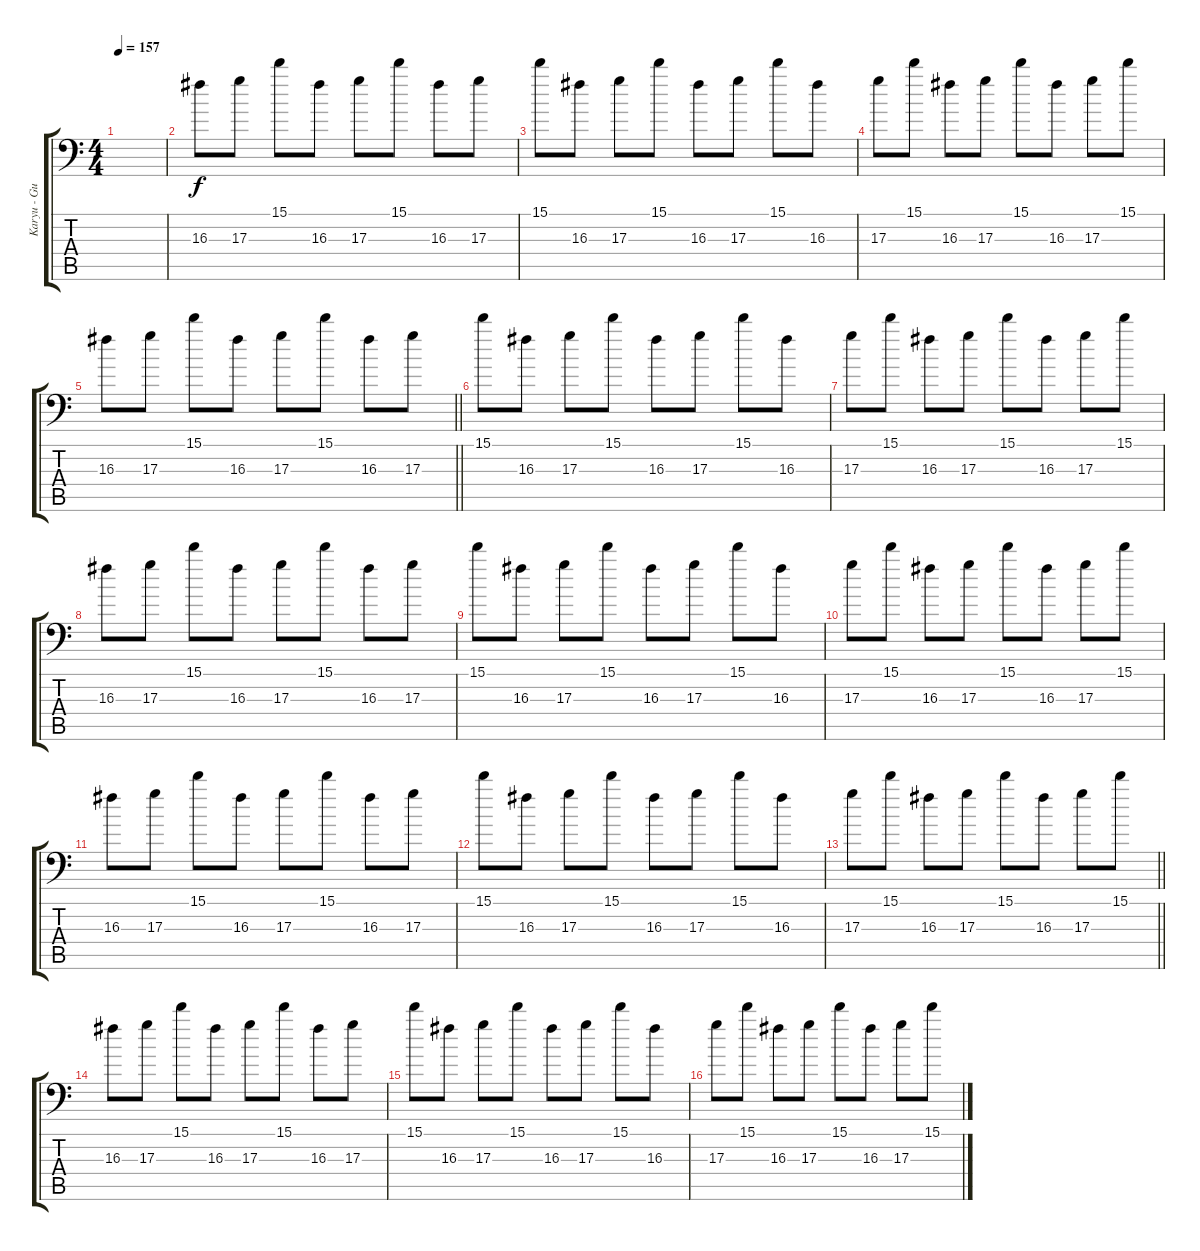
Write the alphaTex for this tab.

\track ("Karyu - Guitar 3" "Karyu - Gu") {instrument distortionguitar}
\staff {score tabs}
\tuning (B3 Gb3 D3 A2 E2 A1) {hide}
\ts (4 4)
\tempo 157
\clef f4
\ks c
|
16.3.8{volume 13 instrument distortionguitar} 17.3.8 15.1.8 16.3.8 17.3.8 15.1.8 16.3.8 17.3.8 |
15.1.8 16.3.8 17.3.8 15.1.8 16.3.8 17.3.8 15.1.8 16.3.8 |
17.3.8 15.1.8 16.3.8 17.3.8 15.1.8 16.3.8 17.3.8 15.1.8 |
\barLineRight lightlight
16.3.8 17.3.8 15.1.8 16.3.8 17.3.8 15.1.8 16.3.8 17.3.8 |
\section ("" "")
15.1.8 16.3.8 17.3.8 15.1.8 16.3.8 17.3.8 15.1.8 16.3.8 |
17.3.8 15.1.8 16.3.8 17.3.8 15.1.8 16.3.8 17.3.8 15.1.8 |
16.3.8 17.3.8 15.1.8 16.3.8 17.3.8 15.1.8 16.3.8 17.3.8 |
15.1.8 16.3.8 17.3.8 15.1.8 16.3.8 17.3.8 15.1.8 16.3.8 |
17.3.8 15.1.8 16.3.8 17.3.8 15.1.8 16.3.8 17.3.8 15.1.8 |
16.3.8 17.3.8 15.1.8 16.3.8 17.3.8 15.1.8 16.3.8 17.3.8 |
15.1.8 16.3.8 17.3.8 15.1.8 16.3.8 17.3.8 15.1.8 16.3.8 |
\barLineRight lightlight
17.3.8 15.1.8 16.3.8 17.3.8 15.1.8 16.3.8 17.3.8 15.1.8 |
\section ("" "")
16.3.8 17.3.8 15.1.8 16.3.8 17.3.8 15.1.8 16.3.8 17.3.8 |
15.1.8 16.3.8 17.3.8 15.1.8 16.3.8 17.3.8 15.1.8 16.3.8 |
17.3.8 15.1.8 16.3.8 17.3.8 15.1.8 16.3.8 17.3.8 15.1.8
